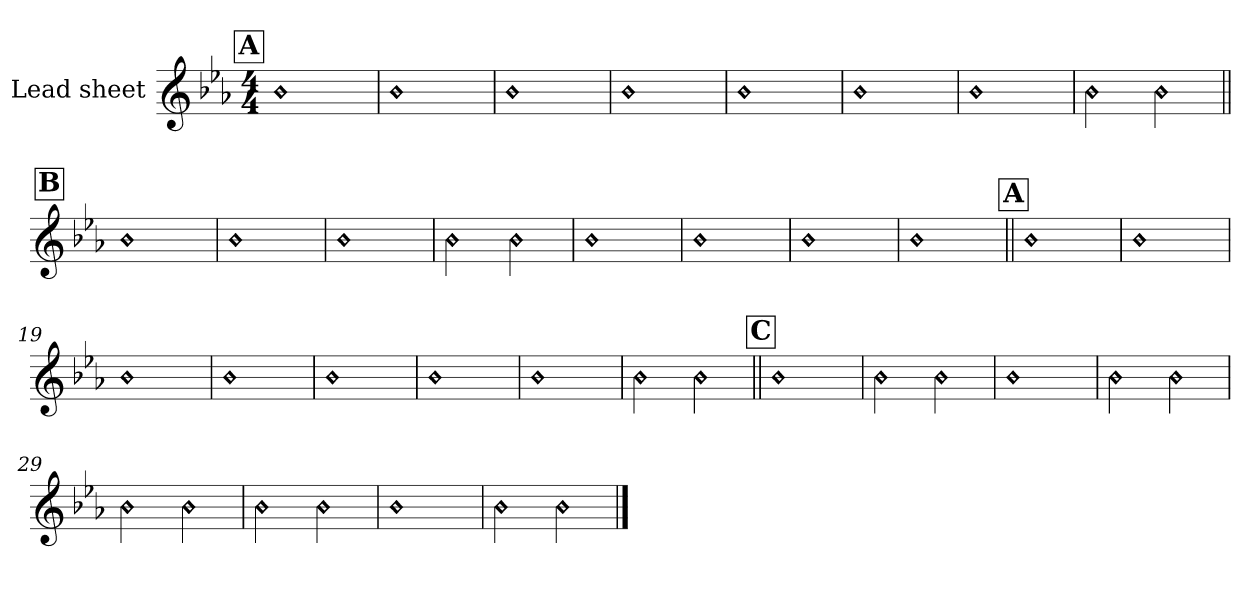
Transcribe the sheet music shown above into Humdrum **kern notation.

**kern
*part1
*staff1
*I"Lead sheet
*clefG2
*k[b-e-a-]
*E-:
*M4/4
!!LO:REH:place=s1:a:t=A
=1||
!LO:N:head=diamond
1b-
=2
!LO:N:head=diamond
1b-
=3
!LO:N:head=diamond
1b-
=4
!LO:N:head=diamond
1b-
!!LO:LB:g=z
=5
!LO:N:head=diamond
1b-
=6
!LO:N:head=diamond
1b-
=7
!LO:N:head=diamond
1b-
=8
!LO:N:head=diamond
2b-
!LO:N:head=diamond
2b-
!!LO:LB:g=z
!!LO:REH:place=s1:a:t=B
=9||
!LO:N:head=diamond
1b-
=10
!LO:N:head=diamond
1b-
=11
!LO:N:head=diamond
1b-
=12
!LO:N:head=diamond
2b-
!LO:N:head=diamond
2b-
!!LO:LB:g=z
=13
!LO:N:head=diamond
1b-
=14
!LO:N:head=diamond
1b-
=15
!LO:N:head=diamond
1b-
=16
!LO:N:head=diamond
1b-
!!LO:LB:g=z
!!LO:REH:place=s1:a:t=A
=17||
!LO:N:head=diamond
1b-
=18
!LO:N:head=diamond
1b-
=19
!LO:N:head=diamond
1b-
=20
!LO:N:head=diamond
1b-
!!LO:LB:g=z
=21
!LO:N:head=diamond
1b-
=22
!LO:N:head=diamond
1b-
=23
!LO:N:head=diamond
1b-
=24
!LO:N:head=diamond
2b-
!LO:N:head=diamond
2b-
!!LO:LB:g=z
!!LO:REH:place=s1:a:t=C
=25||
!LO:N:head=diamond
1b-
=26
!LO:N:head=diamond
2b-
!LO:N:head=diamond
2b-
=27
!LO:N:head=diamond
1b-
=28
!LO:N:head=diamond
2b-
!LO:N:head=diamond
2b-
!!LO:LB:g=z
=29
!LO:N:head=diamond
2b-
!LO:N:head=diamond
2b-
=30
!LO:N:head=diamond
2b-
!LO:N:head=diamond
2b-
=31
!LO:N:head=diamond
1b-
=32
!LO:N:head=diamond
2b-
!LO:N:head=diamond
2b-
==
*-
